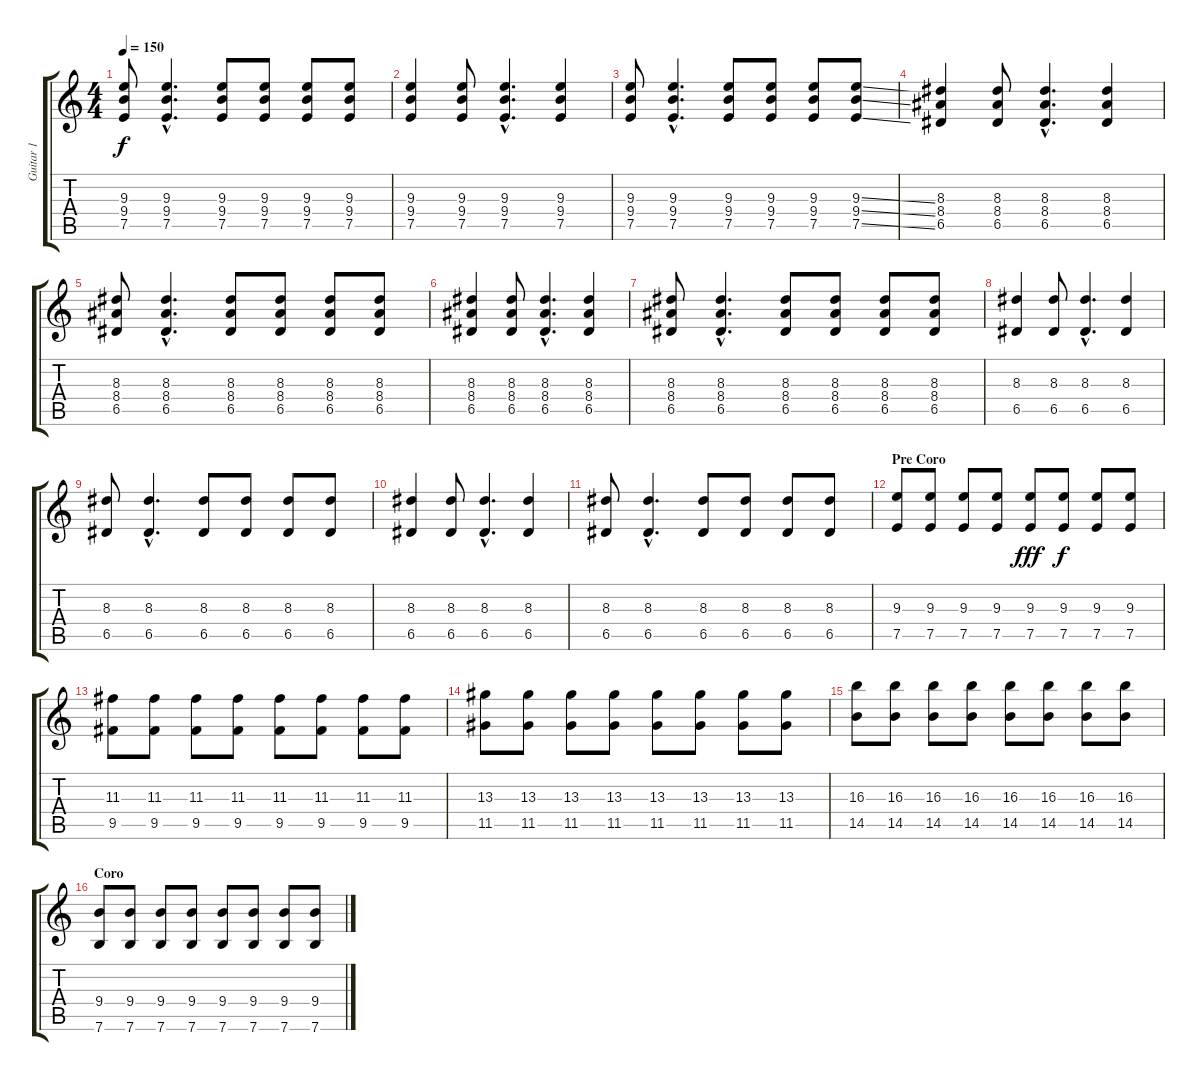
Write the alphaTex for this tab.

\track ("Guitar 1" "Guitar 1") {instrument acousticguitarsteel}
\staff {score tabs}
\tuning (E4 B3 G3 D3 A2 E2) {hide}
\ts (4 4)
\tempo 150
\clef g2
\ks c
(9.3 9.4 7.5).8{dy f} (9.3{hac} 9.4{hac} 7.5{hac}).4{d} (9.3 9.4 7.5).8 (9.3 9.4 7.5).8 (9.3 9.4 7.5).8 (9.3 9.4 7.5).8 |
(9.3 9.4 7.5).4 (9.3 9.4 7.5).8 (9.3{hac} 9.4{hac} 7.5{hac}).4{d} (9.3 9.4 7.5).4 |
(9.3 9.4 7.5).8 (9.3{hac} 9.4{hac} 7.5{hac}).4{d} (9.3 9.4 7.5).8 (9.3 9.4 7.5).8 (9.3 9.4 7.5).8 (9.3{ss} 9.4{ss} 7.5{ss}).8 |
(8.3 8.4 6.5).4 (8.3 8.4 6.5).8 (8.3{hac} 8.4{hac} 6.5{hac}).4{d} (8.3 8.4 6.5).4 |
(8.3 8.4 6.5).8 (8.3{hac} 8.4{hac} 6.5{hac}).4{d} (8.3 8.4 6.5).8 (8.3 8.4 6.5).8 (8.3 8.4 6.5).8 (8.3 8.4 6.5).8 |
(8.3 8.4 6.5).4 (8.3 8.4 6.5).8 (8.3{hac} 8.4{hac} 6.5{hac}).4{d} (8.3 8.4 6.5).4 |
(8.3 8.4 6.5).8 (8.3{hac} 8.4{hac} 6.5{hac}).4{d} (8.3 8.4 6.5).8 (8.3 8.4 6.5).8 (8.3 8.4 6.5).8 (8.3 8.4 6.5).8 |
(8.3 6.5).4 (8.3 6.5).8 (8.3{hac} 6.5{hac}).4{d} (8.3 6.5).4 |
(8.3 6.5).8 (8.3{hac} 6.5{hac}).4{d} (8.3 6.5).8 (8.3 6.5).8 (8.3 6.5).8 (8.3 6.5).8 |
(8.3 6.5).4 (8.3 6.5).8 (8.3{hac} 6.5{hac}).4{d} (8.3 6.5).4 |
(8.3 6.5).8 (8.3{hac} 6.5{hac}).4{d} (8.3 6.5).8 (8.3 6.5).8 (8.3 6.5).8 (8.3 6.5).8 |
\section ("" "Pre Coro")
(9.3 7.5).8 (9.3 7.5).8 (9.3 7.5).8 (9.3 7.5).8 (9.3 7.5).8{dy fff} (9.3 7.5).8{dy f} (9.3 7.5).8 (9.3 7.5).8 |
(11.3 9.5).8 (11.3 9.5).8 (11.3 9.5).8 (11.3 9.5).8 (11.3 9.5).8 (11.3 9.5).8 (11.3 9.5).8 (11.3 9.5).8 |
(13.3 11.5).8 (13.3 11.5).8 (13.3 11.5).8 (13.3 11.5).8 (13.3 11.5).8 (13.3 11.5).8 (13.3 11.5).8 (13.3 11.5).8 |
(16.3 14.5).8 (16.3 14.5).8 (16.3 14.5).8 (16.3 14.5).8 (16.3 14.5).8 (16.3 14.5).8 (16.3 14.5).8 (16.3 14.5).8 |
\section ("" "Coro")
(9.4 7.6).8 (9.4 7.6).8 (9.4 7.6).8 (9.4 7.6).8 (9.4 7.6).8 (9.4 7.6).8 (9.4 7.6).8 (9.4 7.6).8
